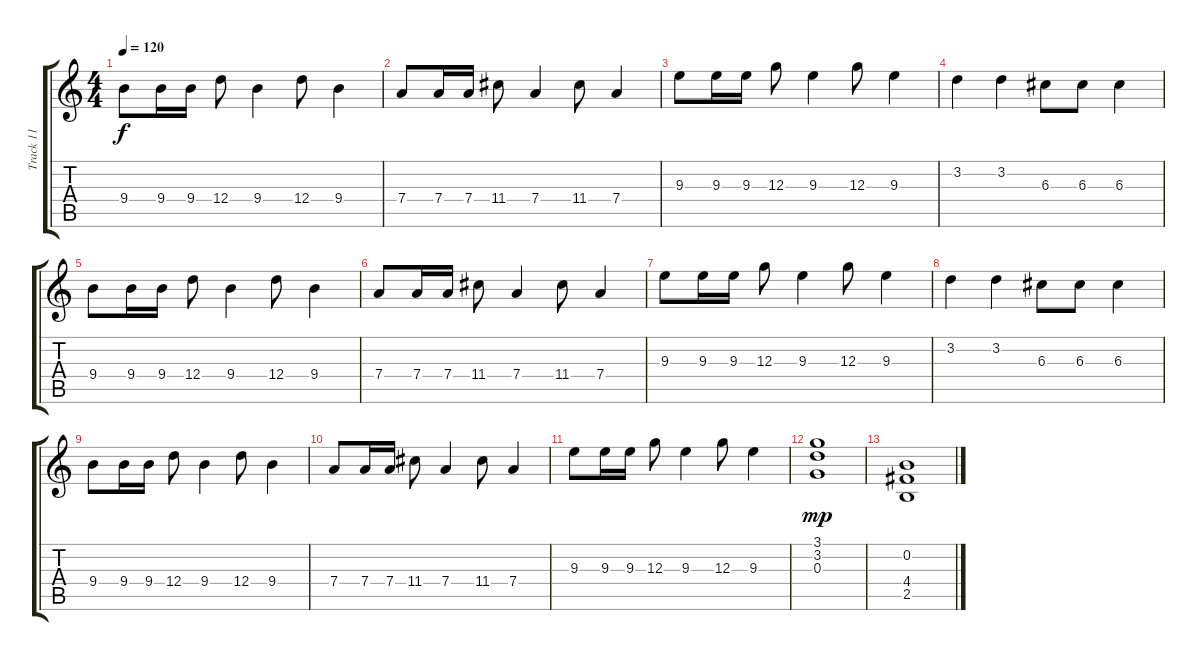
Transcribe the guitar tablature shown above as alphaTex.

\track ("Track 11" "Track 11") {instrument acousticguitarnylon}
\staff {score tabs}
\tuning (E4 B3 G3 D3 A2 E2) {hide}
\ts (4 4)
\tempo 120
\clef g2
\ks c
9.4.8{dy f} 9.4.16 9.4.16 12.4.8 9.4.4 12.4.8 9.4.4 |
7.4.8 7.4.16 7.4.16 11.4.8 7.4.4 11.4.8 7.4.4 |
9.3.8 9.3.16 9.3.16 12.3.8 9.3.4 12.3.8 9.3.4 |
3.2.4 3.2.4 6.3.8 6.3.8 6.3.4 |
9.4.8 9.4.16 9.4.16 12.4.8 9.4.4 12.4.8 9.4.4 |
7.4.8 7.4.16 7.4.16 11.4.8 7.4.4 11.4.8 7.4.4 |
9.3.8 9.3.16 9.3.16 12.3.8 9.3.4 12.3.8 9.3.4 |
3.2.4 3.2.4 6.3.8 6.3.8 6.3.4 |
9.4.8 9.4.16 9.4.16 12.4.8 9.4.4 12.4.8 9.4.4 |
7.4.8 7.4.16 7.4.16 11.4.8 7.4.4 11.4.8 7.4.4 |
9.3.8 9.3.16 9.3.16 12.3.8 9.3.4 12.3.8 9.3.4 |
(3.1 3.2 0.3).1{dy mp} |
(0.2 4.4 2.5).1
